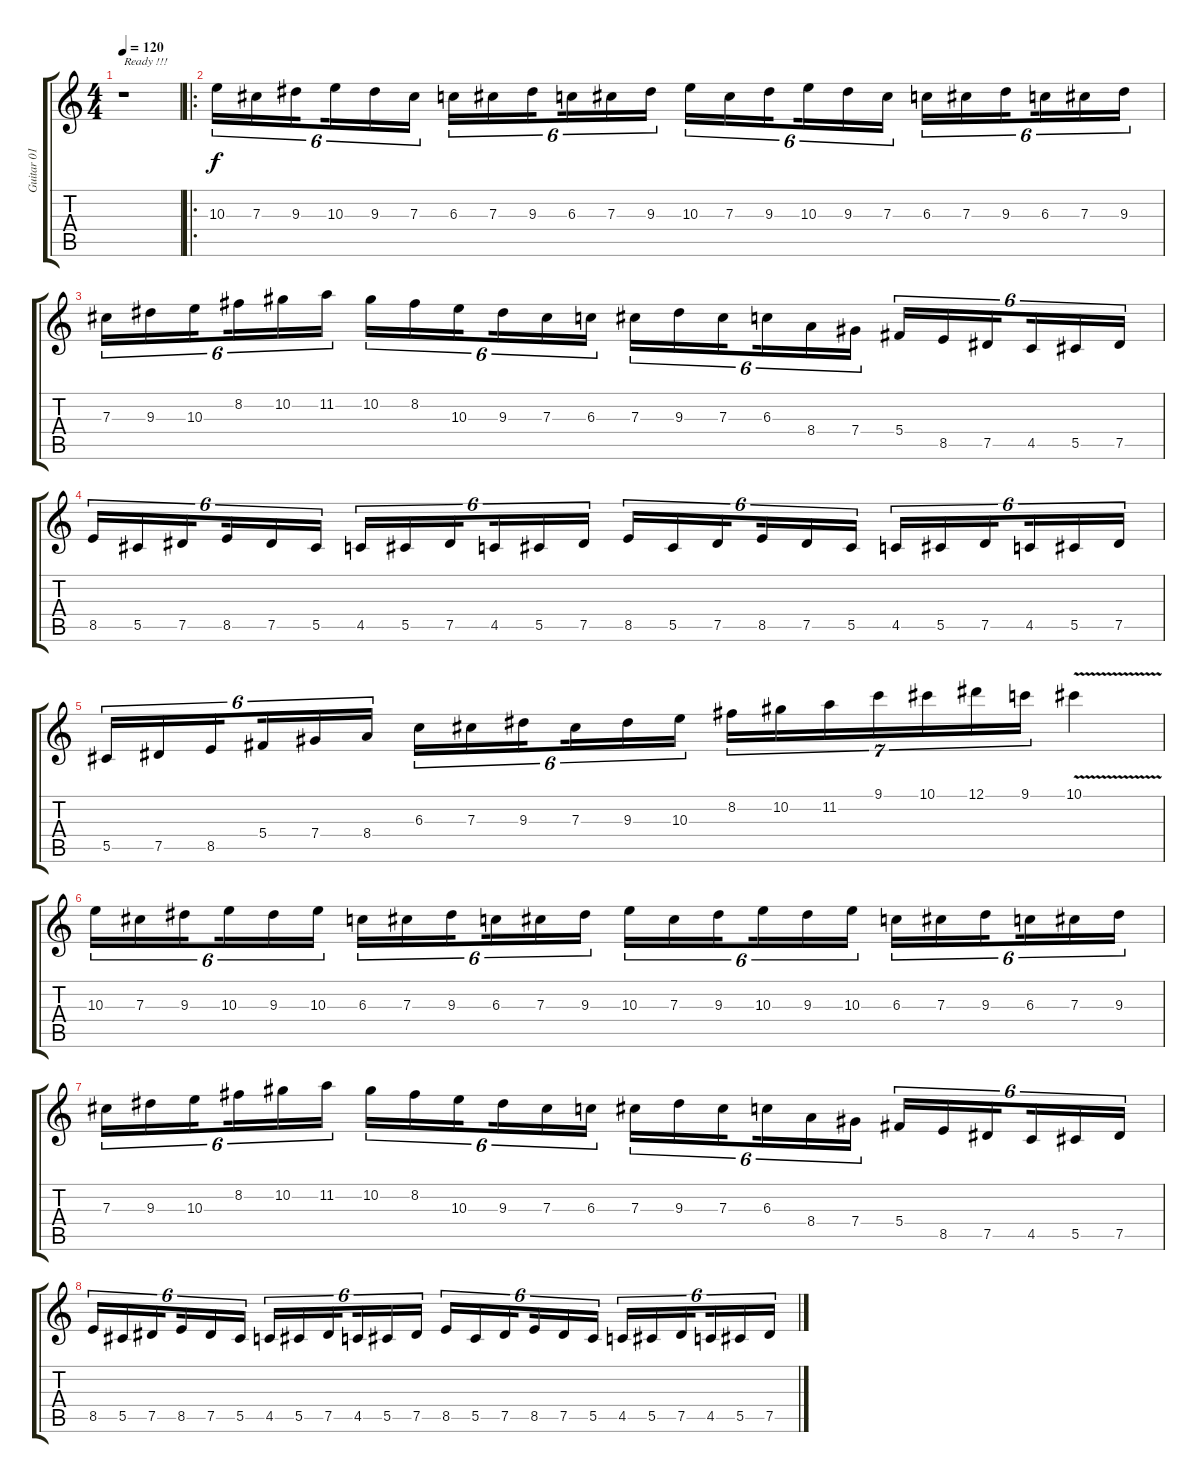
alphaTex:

\track ("Guitar 01" "Guitar 01") {instrument overdrivenguitar}
\staff {score tabs}
\tuning (Eb4 Bb3 Gb3 Db3 Ab2 Eb2) {hide}
\ts (4 4)
\tempo 120
\clef g2
\ks c
r.1{txt "Ready !!!" dy f instrument overdrivenguitar} |
\ro
10.3.16{tu (6 4)} 7.3.16{tu (6 4)} 9.3.16{tu (6 4) beam splitsecondary} 10.3.16{tu (6 4)} 9.3.16{tu (6 4)} 7.3.16{tu (6 4)} 6.3.16{tu (6 4)} 7.3.16{tu (6 4)} 9.3.16{tu (6 4) beam splitsecondary} 6.3.16{tu (6 4)} 7.3.16{tu (6 4)} 9.3.16{tu (6 4)} 10.3.16{tu (6 4)} 7.3.16{tu (6 4)} 9.3.16{tu (6 4) beam splitsecondary} 10.3.16{tu (6 4)} 9.3.16{tu (6 4)} 7.3.16{tu (6 4)} 6.3.16{tu (6 4)} 7.3.16{tu (6 4)} 9.3.16{tu (6 4) beam splitsecondary} 6.3.16{tu (6 4)} 7.3.16{tu (6 4)} 9.3.16{tu (6 4)} |
7.3.16{tu (6 4)} 9.3.16{tu (6 4)} 10.3.16{tu (6 4) beam splitsecondary} 8.2.16{tu (6 4)} 10.2.16{tu (6 4)} 11.2.16{tu (6 4)} 10.2.16{tu (6 4)} 8.2.16{tu (6 4)} 10.3.16{tu (6 4) beam splitsecondary} 9.3.16{tu (6 4)} 7.3.16{tu (6 4)} 6.3.16{tu (6 4)} 7.3.16{tu (6 4)} 9.3.16{tu (6 4)} 7.3.16{tu (6 4) beam splitsecondary} 6.3.16{tu (6 4)} 8.4.16{tu (6 4)} 7.4.16{tu (6 4)} 5.4.16{tu (6 4)} 8.5.16{tu (6 4)} 7.5.16{tu (6 4) beam splitsecondary} 4.5.16{tu (6 4)} 5.5.16{tu (6 4)} 7.5.16{tu (6 4)} |
8.5.16{tu (6 4)} 5.5.16{tu (6 4)} 7.5.16{tu (6 4) beam splitsecondary} 8.5.16{tu (6 4)} 7.5.16{tu (6 4)} 5.5.16{tu (6 4)} 4.5.16{tu (6 4)} 5.5.16{tu (6 4)} 7.5.16{tu (6 4) beam splitsecondary} 4.5.16{tu (6 4)} 5.5.16{tu (6 4)} 7.5.16{tu (6 4)} 8.5.16{tu (6 4)} 5.5.16{tu (6 4)} 7.5.16{tu (6 4) beam splitsecondary} 8.5.16{tu (6 4)} 7.5.16{tu (6 4)} 5.5.16{tu (6 4)} 4.5.16{tu (6 4)} 5.5.16{tu (6 4)} 7.5.16{tu (6 4) beam splitsecondary} 4.5.16{tu (6 4)} 5.5.16{tu (6 4)} 7.5.16{tu (6 4)} |
5.5.16{tu (6 4)} 7.5.16{tu (6 4)} 8.5.16{tu (6 4) beam splitsecondary} 5.4.16{tu (6 4)} 7.4.16{tu (6 4)} 8.4.16{tu (6 4)} 6.3.16{tu (6 4)} 7.3.16{tu (6 4)} 9.3.16{tu (6 4) beam splitsecondary} 7.3.16{tu (6 4)} 9.3.16{tu (6 4)} 10.3.16{tu (6 4)} 8.2.16{tu (7 4)} 10.2.16{tu (7 4)} 11.2.16{tu (7 4)} 9.1.16{tu (7 4)} 10.1.16{tu (7 4)} 12.1.16{tu (7 4)} 9.1.16{tu (7 4)} 10.1{v}.4 |
10.3.16{tu (6 4)} 7.3.16{tu (6 4)} 9.3.16{tu (6 4) beam splitsecondary} 10.3.16{tu (6 4)} 9.3.16{tu (6 4)} 10.3.16{tu (6 4)} 6.3.16{tu (6 4)} 7.3.16{tu (6 4)} 9.3.16{tu (6 4) beam splitsecondary} 6.3.16{tu (6 4)} 7.3.16{tu (6 4)} 9.3.16{tu (6 4)} 10.3.16{tu (6 4)} 7.3.16{tu (6 4)} 9.3.16{tu (6 4) beam splitsecondary} 10.3.16{tu (6 4)} 9.3.16{tu (6 4)} 10.3.16{tu (6 4)} 6.3.16{tu (6 4)} 7.3.16{tu (6 4)} 9.3.16{tu (6 4) beam splitsecondary} 6.3.16{tu (6 4)} 7.3.16{tu (6 4)} 9.3.16{tu (6 4)} |
7.3.16{tu (6 4)} 9.3.16{tu (6 4)} 10.3.16{tu (6 4) beam splitsecondary} 8.2.16{tu (6 4)} 10.2.16{tu (6 4)} 11.2.16{tu (6 4)} 10.2.16{tu (6 4)} 8.2.16{tu (6 4)} 10.3.16{tu (6 4) beam splitsecondary} 9.3.16{tu (6 4)} 7.3.16{tu (6 4)} 6.3.16{tu (6 4)} 7.3.16{tu (6 4)} 9.3.16{tu (6 4)} 7.3.16{tu (6 4) beam splitsecondary} 6.3.16{tu (6 4)} 8.4.16{tu (6 4)} 7.4.16{tu (6 4)} 5.4.16{tu (6 4)} 8.5.16{tu (6 4)} 7.5.16{tu (6 4) beam splitsecondary} 4.5.16{tu (6 4)} 5.5.16{tu (6 4)} 7.5.16{tu (6 4)} |
8.5.16{tu (6 4)} 5.5.16{tu (6 4)} 7.5.16{tu (6 4) beam splitsecondary} 8.5.16{tu (6 4)} 7.5.16{tu (6 4)} 5.5.16{tu (6 4)} 4.5.16{tu (6 4)} 5.5.16{tu (6 4)} 7.5.16{tu (6 4) beam splitsecondary} 4.5.16{tu (6 4)} 5.5.16{tu (6 4)} 7.5.16{tu (6 4)} 8.5.16{tu (6 4)} 5.5.16{tu (6 4)} 7.5.16{tu (6 4) beam splitsecondary} 8.5.16{tu (6 4)} 7.5.16{tu (6 4)} 5.5.16{tu (6 4)} 4.5.16{tu (6 4)} 5.5.16{tu (6 4)} 7.5.16{tu (6 4) beam splitsecondary} 4.5.16{tu (6 4)} 5.5.16{tu (6 4)} 7.5.16{tu (6 4)}
